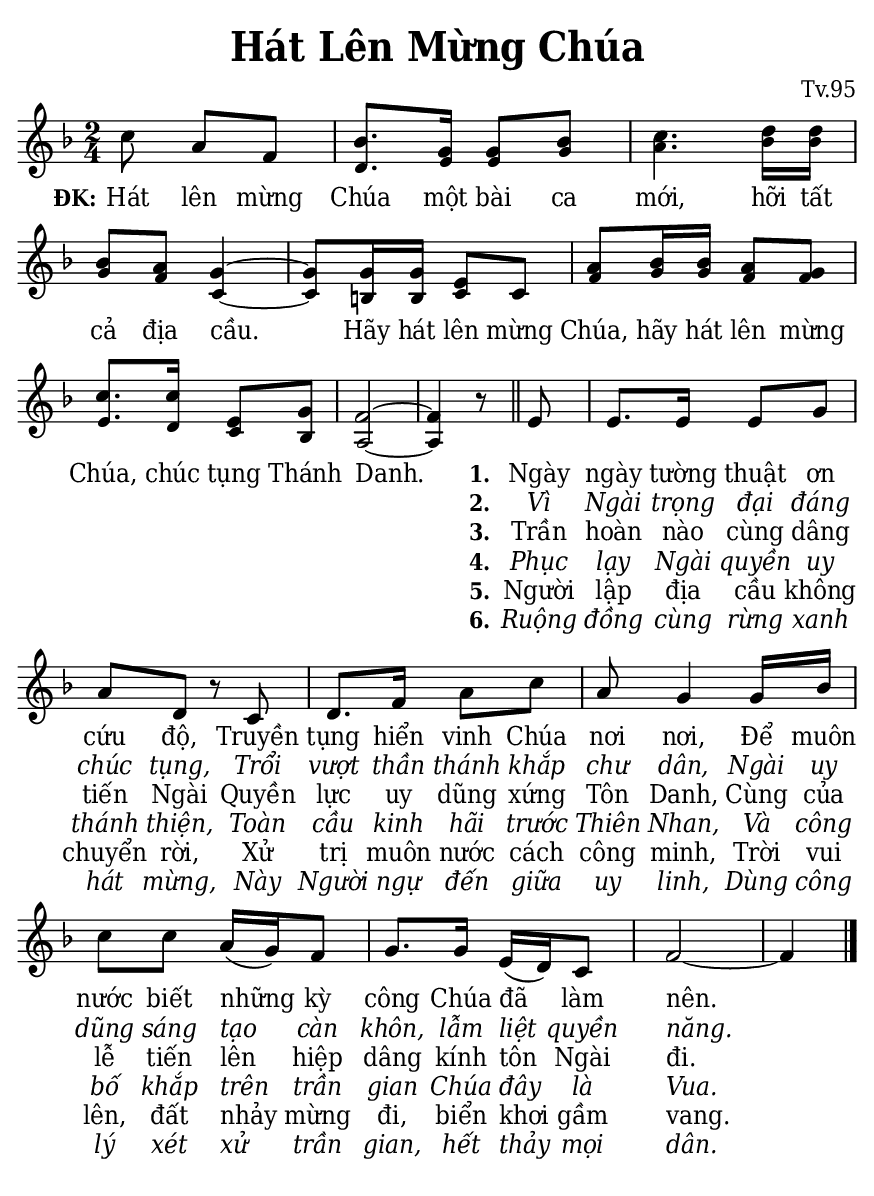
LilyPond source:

% Cài đặt chung\
\version "2.22.1"
\include "english.ly"

\header {
  title = \markup { \fontsize #1 "Hát Lên Mừng Chúa" }
  composer = "Tv.95"
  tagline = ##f
}

% Nhạc phiên khúc
nhacPhienKhucSop = \relative c'' {
  \partial 4. c8 a f |
  bf8. g16 g8 bf |
  c4. d16 d |
  bf8 a g4 ~ |
  g8 g16 g e8 c |
  a'8 bf16 bf a8 g |
  c8. c16 e,8 g |
  f2 ~ |
  f4 r8 \bar "||"
  
  e |
  e8. e16 e8 g |
  a d, r c |
  d8. f16 a8 c |
  a g4 g16 bf |
  c8 c a16 (g) f8 |
  g8. g16 e (d) c8 |
  f2 ~ |
  f4 \bar "|."
}

nhacPhienKhucAlto = \relative c'' {
  c8 a f |
  d8. e16 e8 g |
  a4. bf16 bf |
  g8 f c4 ~ |
  c8 b!16 b c8 c |
  f g16 g f8 f |
  e8. d16 c8 bf |
  a2 ~ |
  a4 r8
}

% Lời phiên khúc
loiPhienKhucSop = \lyrics {
  \set stanza = "ĐK:"
  Hát lên mừng Chúa một bài ca mới,
  hỡi tất cả địa cầu.
  Hãy hát lên mừng Chúa,
  hãy hát lên mừng Chúa,
  chúc tụng Thánh Danh.
  <<
    {
      \set stanza = "1."
      Ngày ngày tường thuật ơn cứu độ,
      Truyền tụng hiển vinh Chúa nơi nơi,
      Để muôn nước biết những kỳ công Chúa đã làm nên.
    }
    \new Lyrics {
	    \set associatedVoice = "beSop"
	    \set stanza = "2."
      \override Lyrics.LyricText.font-shape = #'italic
	    Vì Ngài trọng đại đáng chúc tụng,
	    Trổi vượt thần thánh khắp chư dân,
	    Ngài uy dũng sáng tạo càn khôn,
	    lẫm liệt quyền năng.
    }
    \new Lyrics {
	    \set associatedVoice = "beSop"
	    \set stanza = "3."
	    Trần hoàn nào cùng dâng tiến Ngài
	    Quyền lực uy dũng xứng Tôn Danh,
	    Cùng của lễ tiến lên hiệp dâng kính tôn Ngài đi.
    }
    \new Lyrics {
	    \set associatedVoice = "beSop"
	    \set stanza = "4."
      \override Lyrics.LyricText.font-shape = #'italic
	    Phục lạy Ngài quyền uy thánh thiện,
	    Toàn cầu kinh hãi trước Thiên Nhan,
	    Và công bố khắp trên trần gian Chúa đây là Vua.
    }
    \new Lyrics {
	    \set associatedVoice = "beSop"
	    \set stanza = "5."
	    Người lập địa cầu không chuyển rời,
	    Xử trị muôn nước cách công minh,
	    Trời vui lên, đất nhảy mừng đi,
	    biển khơi gầm vang.
    }
    \new Lyrics {
	    \set associatedVoice = "beSop"
	    \set stanza = "6."
      \override Lyrics.LyricText.font-shape = #'italic
	    Ruộng đồng cùng rừng xanh hát mừng,
	    Này Người ngự đến giữa uy linh,
	    Dùng công lý xét xử trần gian,
	    hết thảy mọi dân.
    }
  >>
}

% Dàn trang
\paper {
  #(set-paper-size "a5")
  top-margin = 3\mm
  bottom-margin = 3\mm
  left-margin = 3\mm
  right-margin = 3\mm
  indent = #0
  #(define fonts
	 (make-pango-font-tree "Deja Vu Serif Condensed"
	 		       "Deja Vu Serif Condensed"
			       "Deja Vu Serif Condensed"
			       (/ 20 20)))
  print-page-number = ##f
  system-system-spacing = #'((basic-distance . 0.1) (padding . 1.5))
  page-count = #1
}

TongNhip = {
  \key f \major \time 2/4
  \set Timing.beamExceptions = #'()
  \set Timing.baseMoment = #(ly:make-moment 1/4)
}

% Đổi kích thước nốt cho bè phụ
notBePhu =
#(define-music-function (font-size music) (number? ly:music?)
   (for-some-music
     (lambda (m)
       (if (music-is-of-type? m 'rhythmic-event)
           (begin
             (set! (ly:music-property m 'tweaks)
                   (cons `(font-size . ,font-size)
                         (ly:music-property m 'tweaks)))
             #t)
           #f))
     music)
   music)

\score {
  \new ChoirStaff <<
    \new Staff \with {
        \consists "Merge_rests_engraver"
        printPartCombineTexts = ##f
      }
      <<
      \new Voice \TongNhip \partCombine 
        \nhacPhienKhucSop
        \notBePhu -1 { \nhacPhienKhucAlto }
      \new NullVoice = beSop \nhacPhienKhucSop
      \new Lyrics \lyricsto beSop \loiPhienKhucSop
      >>
  >>
  \layout {
    \override Lyrics.LyricSpace.minimum-distance = #0.7
    \override Score.BarNumber.break-visibility = ##(#f #f #f)
    \override Score.SpacingSpanner.uniform-stretching = ##t
  } 
}
